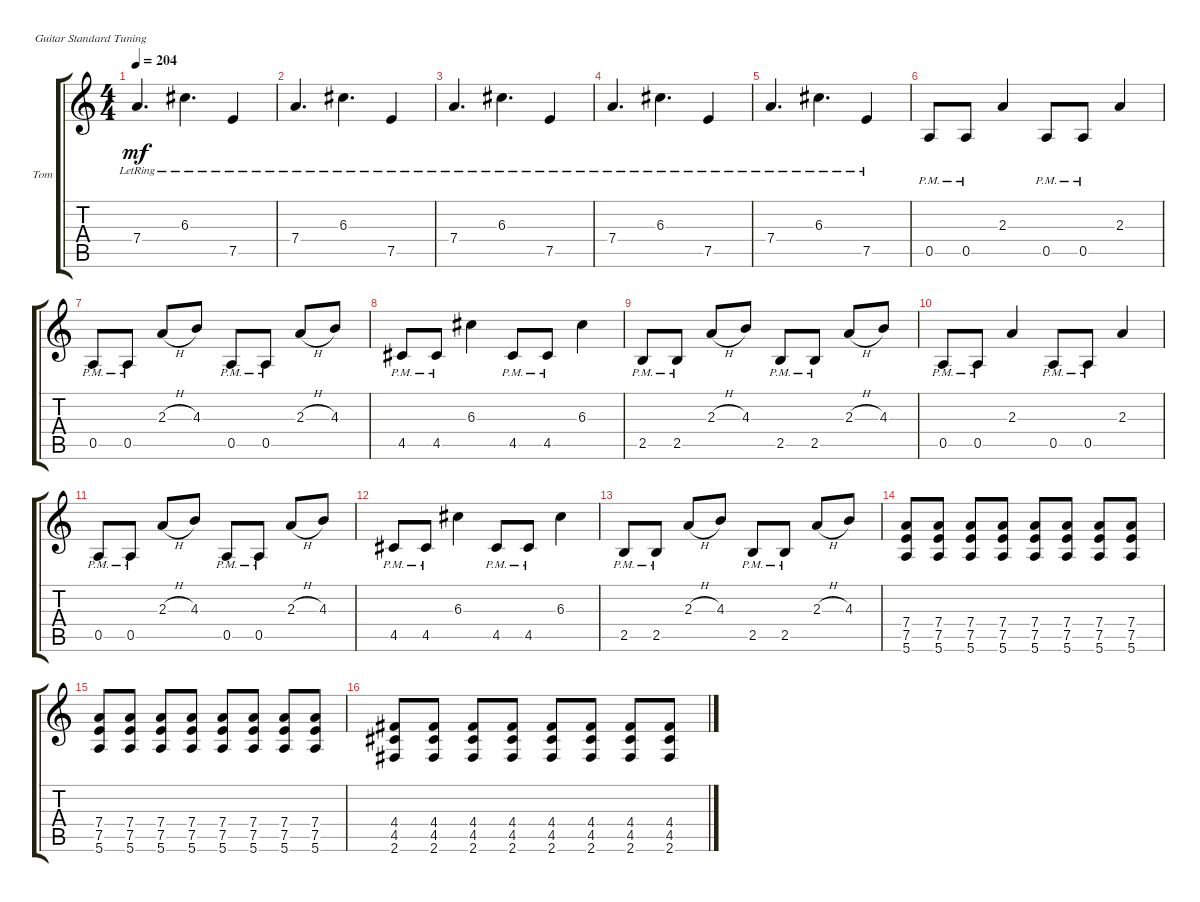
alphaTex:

\defaultSystemsLayout 4
\bracketExtendMode groupsimilarinstruments
\firstSystemTrackNameOrientation horizontal
\otherSystemsTrackNameOrientation horizontal
\track ("Tom Delonge" "Tom") {instrument distortionguitar}
\staff {score tabs}
\tuning (E4 B3 G3 D3 A2 E2)
\ts (4 4)
\tempo 204
\clef g2
\ks c
7.4{lr}.4{d dy mf} 6.3{lr}.4{d} 7.5{lr}.4 |
7.4{lr}.4{d} 6.3{lr}.4{d} 7.5{lr}.4 |
7.4{lr}.4{d} 6.3{lr}.4{d} 7.5{lr}.4 |
7.4{lr}.4{d} 6.3{lr}.4{d} 7.5{lr}.4 |
7.4{lr}.4{d} 6.3{lr}.4{d} 7.5{lr}.4 |
0.5{pm}.8 0.5{pm}.8 2.3.4 0.5{pm}.8 0.5{pm}.8 2.3.4 |
0.5{pm}.8 0.5{pm}.8 2.3{h}.8 4.3.8 0.5{pm}.8 0.5{pm}.8 2.3{h}.8 4.3.8 |
4.5{pm}.8 4.5{pm}.8 6.3.4 4.5{pm}.8 4.5{pm}.8 6.3.4 |
2.5{pm}.8 2.5{pm}.8 2.3{h}.8 4.3.8 2.5{pm}.8 2.5{pm}.8 2.3{h}.8 4.3.8 |
0.5{pm}.8 0.5{pm}.8 2.3.4 0.5{pm}.8 0.5{pm}.8 2.3.4 |
0.5{pm}.8 0.5{pm}.8 2.3{h}.8 4.3.8 0.5{pm}.8 0.5{pm}.8 2.3{h}.8 4.3.8 |
4.5{pm}.8 4.5{pm}.8 6.3.4 4.5{pm}.8 4.5{pm}.8 6.3.4 |
2.5{pm}.8 2.5{pm}.8 2.3{h}.8 4.3.8 2.5{pm}.8 2.5{pm}.8 2.3{h}.8 4.3.8 |
(5.6 7.5 7.4).8 (5.6 7.5 7.4).8 (5.6 7.5 7.4).8 (5.6 7.5 7.4).8 (5.6 7.5 7.4).8 (5.6 7.5 7.4).8 (5.6 7.5 7.4).8 (5.6 7.5 7.4).8 |
(5.6 7.5 7.4).8 (5.6 7.5 7.4).8 (5.6 7.5 7.4).8 (5.6 7.5 7.4).8 (5.6 7.5 7.4).8 (5.6 7.5 7.4).8 (5.6 7.5 7.4).8 (5.6 7.5 7.4).8 |
(2.6 4.5 4.4).8 (2.6 4.5 4.4).8 (2.6 4.5 4.4).8 (2.6 4.5 4.4).8 (2.6 4.5 4.4).8 (2.6 4.5 4.4).8 (2.6 4.5 4.4).8 (2.6 4.5 4.4).8
